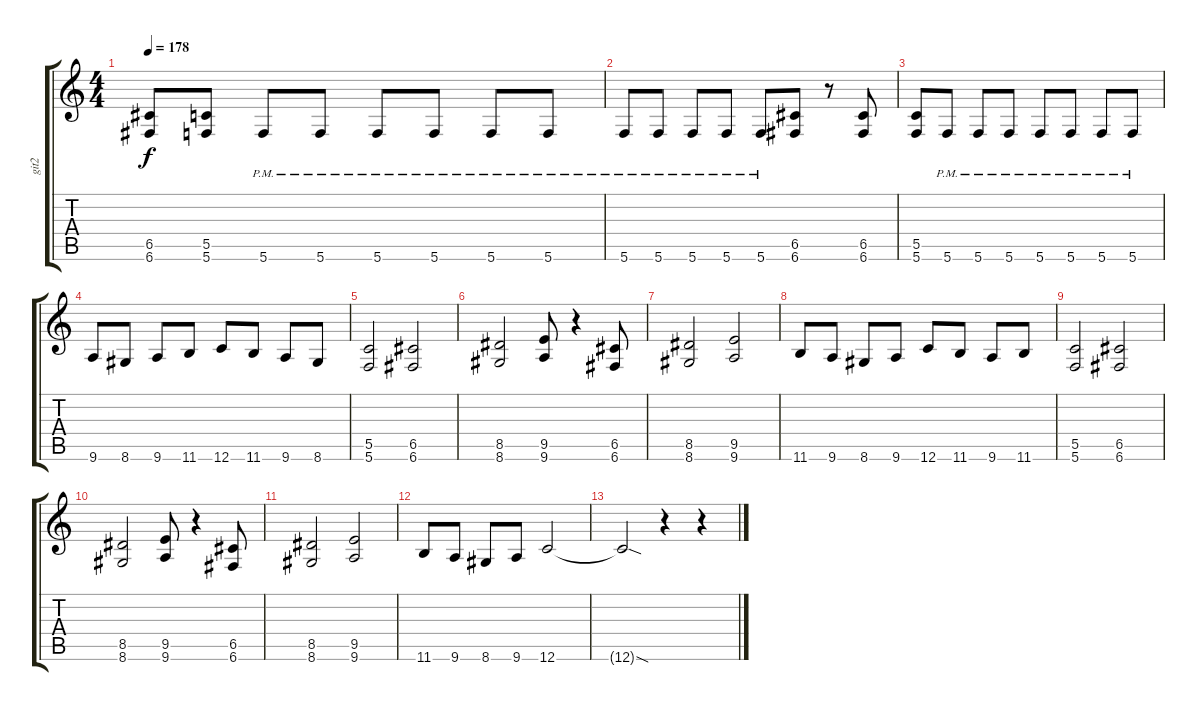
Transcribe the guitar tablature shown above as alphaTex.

\track ("git2" "git2") {instrument distortionguitar}
\staff {score tabs}
\tuning (D4 A3 F3 C3 G2 C2) {hide}
\ts (4 4)
\tempo 178
\clef g2
\ks c
(6.5 6.6).8{dy f} (5.5 5.6).8 5.6{pm}.8 5.6{pm}.8 5.6{pm}.8 5.6{pm}.8 5.6{pm}.8 5.6{pm}.8 |
5.6{pm}.8 5.6{pm}.8 5.6{pm}.8 5.6{pm}.8 5.6{pm}.8 (6.5 6.6).8 r.8 (6.5 6.6).8 |
(5.5 5.6).8 5.6{pm}.8 5.6{pm}.8 5.6{pm}.8 5.6{pm}.8 5.6{pm}.8 5.6{pm}.8 5.6{pm}.8 |
9.6.8 8.6.8 9.6.8 11.6.8 12.6.8 11.6.8 9.6.8 8.6.8 |
(5.5 5.6).2 (6.5 6.6).2 |
(8.5 8.6).2 (9.5 9.6).8 r.4 (6.5 6.6).8 |
(8.5 8.6).2 (9.5 9.6).2 |
11.6.8 9.6.8 8.6.8 9.6.8 12.6.8 11.6.8 9.6.8 11.6.8 |
(5.5 5.6).2 (6.5 6.6).2 |
(8.5 8.6).2 (9.5 9.6).8 r.4 (6.5 6.6).8 |
(8.5 8.6).2 (9.5 9.6).2 |
11.6.8 9.6.8 8.6.8 9.6.8 12.6.2 |
12.6{sod t}.2 r.4 r.4
